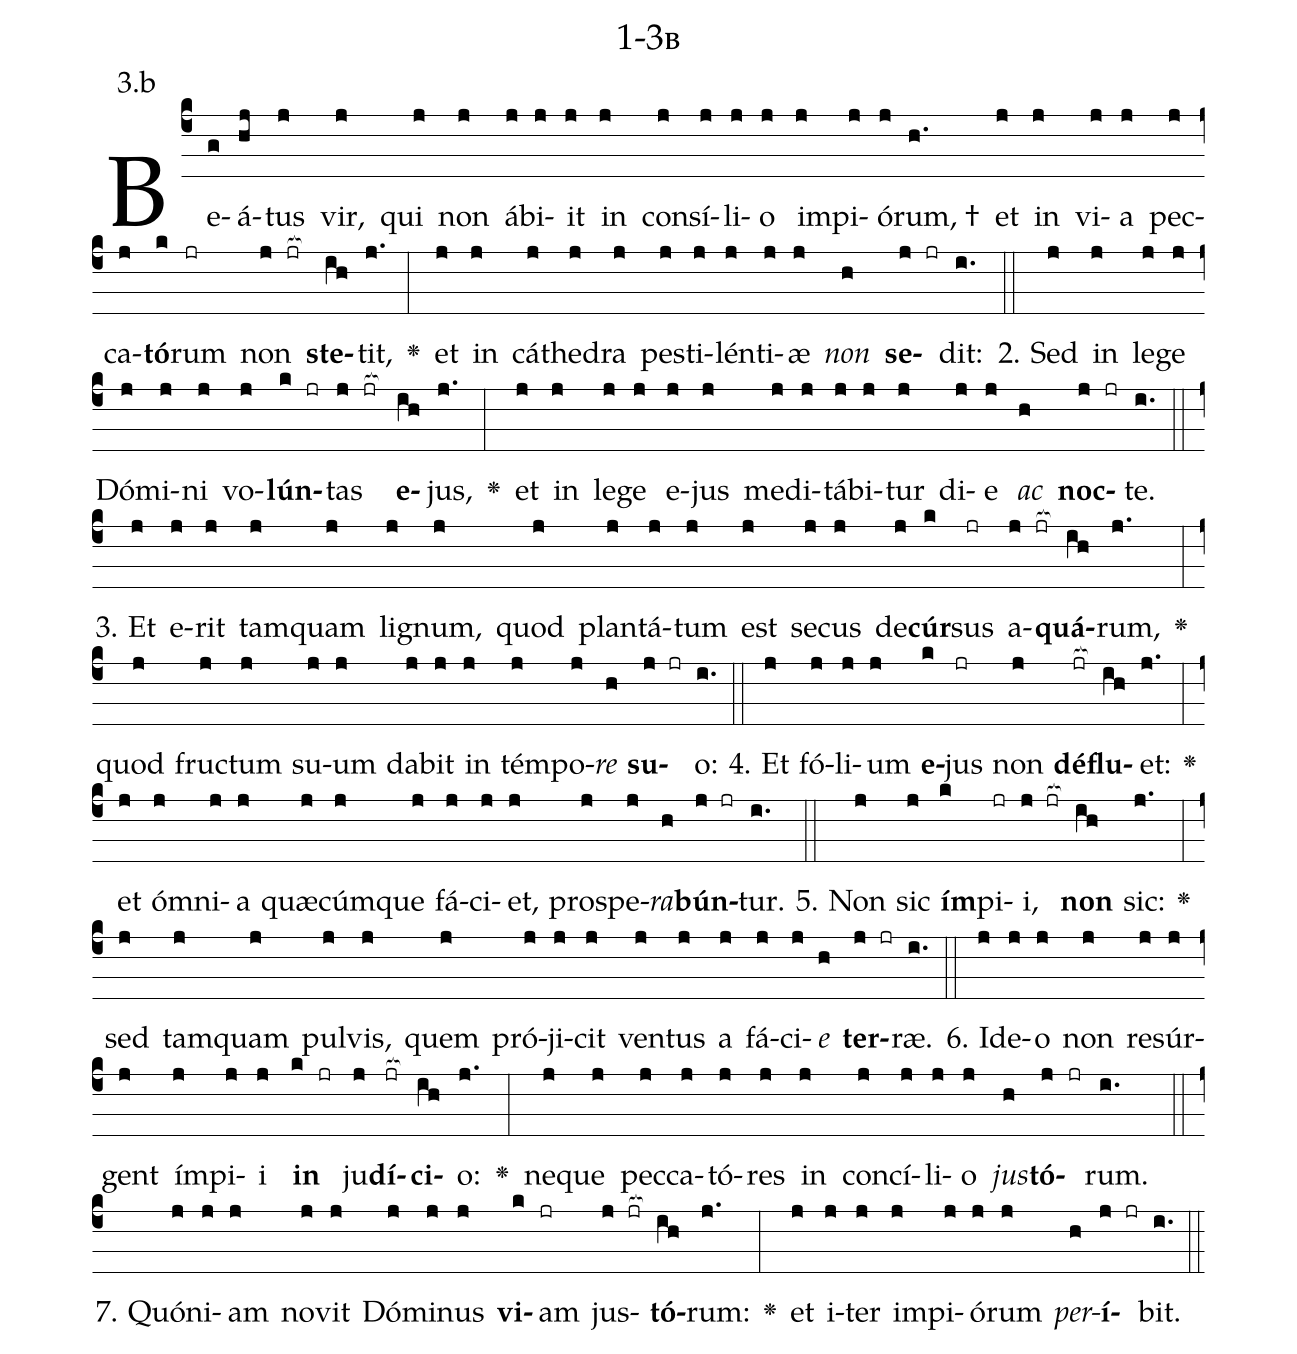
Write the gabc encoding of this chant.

name: 1-3b;
annotation: 3.b;
%%
(c4)Be(g)á(hj)tus(j) vir,(j) qui(j) non(j) áb(j)i(j)it(j) in(j) con(j)sí(j)li(j)o(j) im(j)pi(j)ó(j)rum, †(h.) et(j) in(j) vi(j)a(j) pec(j)ca(j)<b>tó</b>(k)rum(jr) non(j jr[ocb:1{]) <b>ste</b>(ih[ocb:0}])tit,(j.) <v>\greheightstar</v>(:) et(j) in(j) cá(j)the(j)dra(j) pes(j)ti(j)lén(j)ti(j)æ(j) <i>non</i>(h) <b>se</b>(j jr)dit:(i.) (::)
2. Sed(j) in(j) le(j)ge(j) Dó(j)mi(j)ni(j) vo(j)<b>lún</b>(k jr)tas(j jr[ocb:1{]) <b>e</b>(ih[ocb:0}])jus,(j.) <v>\greheightstar</v>(:) et(j) in(j) le(j)ge(j) e(j)jus(j) me(j)di(j)tá(j)bi(j)tur(j) di(j)e(j) <i>ac</i>(h) <b>noc</b>(j jr)te.(i.) (::)
3. Et(j) e(j)rit(j) tam(j)quam(j) li(j)gnum,(j) quod(j) plan(j)tá(j)tum(j) est(j) se(j)cus(j) de(j)<b>cúr</b>(k)sus(jr) a(j jr[ocb:1{])<b>quá</b>(ih[ocb:0}])rum,(j.) <v>\greheightstar</v>(:) quod(j) fruc(j)tum(j) su(j)um(j) da(j)bit(j) in(j) tém(j)po(j)<i>re</i>(h) <b>su</b>(j jr)o:(i.) (::)
4. Et(j) fó(j)li(j)um(j) <b>e</b>(k)jus(jr) non(j) <b>dé</b>(jr[ocb:1{])<b>flu</b>(ih[ocb:0}])et:(j.) <v>\greheightstar</v>(:) et(j) óm(j)ni(j)a(j) quæ(j)cúm(j)que(j) fá(j)ci(j)et,(j) pro(j)spe(j)<i>ra</i>(h)<b>bún</b>(j jr)tur.(i.) (::)
5. Non(j) sic(j) <b>ím</b>(k)pi(jr)i,(j jr[ocb:1{]) <b>non</b>(ih[ocb:0}]) sic:(j.) <v>\greheightstar</v>(:) sed(j) tam(j)quam(j) pul(j)vis,(j) quem(j) pró(j)ji(j)cit(j) ven(j)tus(j) a(j) fá(j)ci(j)<i>e</i>(h) <b>ter</b>(j jr)ræ.(i.) (::)
6. Id(j)e(j)o(j) non(j) re(j)súr(j)gent(j) ím(j)pi(j)i(j) <b>in</b>(k jr) ju(j)<b>dí</b>(jr[ocb:1{])<b>ci</b>(ih[ocb:0}])o:(j.) <v>\greheightstar</v>(:) ne(j)que(j) pec(j)ca(j)tó(j)res(j) in(j) con(j)cí(j)li(j)o(j) <i>jus</i>(h)<b>tó</b>(j jr)rum.(i.) (::)
7. Quón(j)i(j)am(j) no(j)vit(j) Dó(j)mi(j)nus(j) <b>vi</b>(k)am(jr) jus(j jr[ocb:1{])<b>tó</b>(ih[ocb:0}])rum:(j.) <v>\greheightstar</v>(:) et(j) i(j)ter(j) im(j)pi(j)ó(j)rum(j) <i>per</i>(h)<b>í</b>(j jr)bit.(i.) (::)
